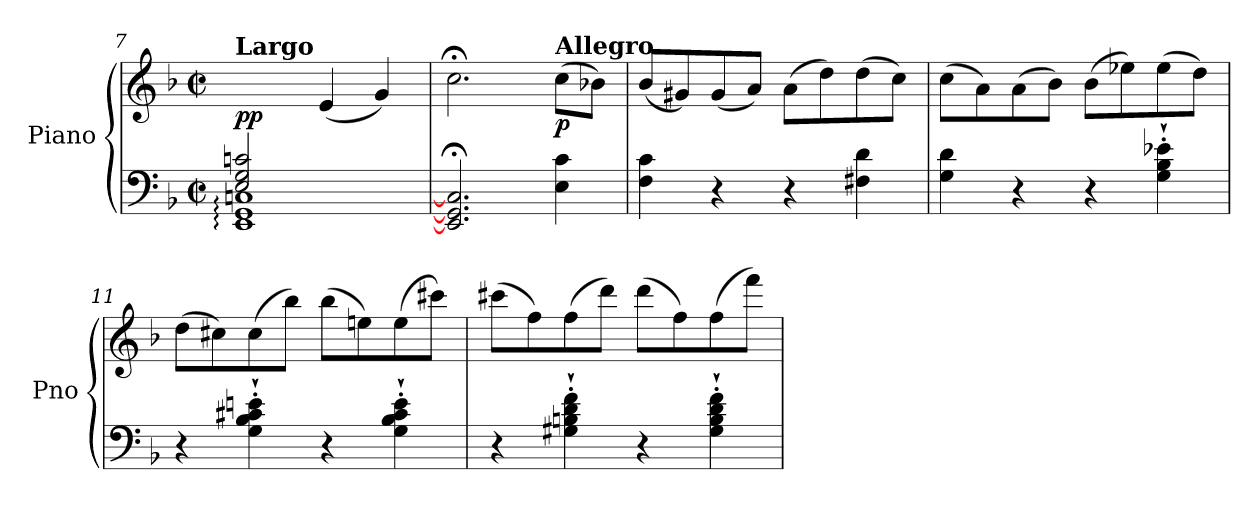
**kern	**kern	**dynam
*part1	*part1	*part1
*staff2	*staff1	*staff1/2
*I"Piano	*	*
*I'Pno	*	*
*clefF4	*clefG2	*
*k[b-]	*k[b-]	*
*M4/4	*M4/4	*
*met(c|)	*met(c|)	*
=7	=7	=7
*^	*	*
!	!	!LO:TX:a:B:t=Largo	!
!	!	!	!LO:DY:a=2
2E/ 2G/ 2cn/	[1EE: [1GG: [1Cn: 1Eyy: 1Gyy: 1cnyy:	2ryy	pp
2ryy	.	(4e/	.
.	.	4g/)	.
*v	*v	*	*
=8	=8	=8
2.EE/];< 2.GG/];< 2.Cn/];<	2.cc;<\	.
!	!LO:TX:a:B:t=Allegro	!
!	!	!LO:DY:b
4E\ 4c\	(8cc\L	p
.	8b-X\J)	.
=9	=9	=9
!	!	!LO:DY:b
4F\ 4c\	(8b-/L	other-dynamics
.	8g#X/)	.
4r	(8g#/	.
.	8a/J)	.
4r	(8a\L	.
.	8dd\)	.
4F#X\ 4d\	(8dd\	.
.	8cc\J)	.
=10	=10	=10
4G\ 4d\	(8cc\L	.
.	8a\)	.
4r	(8a\	.
.	8b-\J)	.
4r	(8b-\L	.
.	8ee-X\)	.
4G\`' 4B-\`' 4e-X\`'	(8ee-\	.
.	8dd\J)	.
!!LO:LB:g=z
=11	=11	=11
4r	(8dd\L	.
.	8cc#X\)	.
4G\`' 4B-\`' 4c#X\`' 4en\`'	(8cc#\	.
.	8bb-\J)	.
4r	(8bb-\L	.
.	8een\)	.
4G\`' 4B-\`' 4c#\`' 4e\`'	(8ee\	.
.	8ccc#X\J)	.
=12	=12	=12
4r	(8ccc#X\L	.
.	8ff\)	.
4G#X\`' 4Bn\`' 4d\`' 4f\`'	(8ff\	.
.	8ddd\J)	.
4r	(8ddd\L	.
.	8ff\)	.
4G#\`' 4B\`' 4d\`' 4f\`'	(8ff\	.
.	8fff\J)	.
=	=	=
*-	*-	*-
